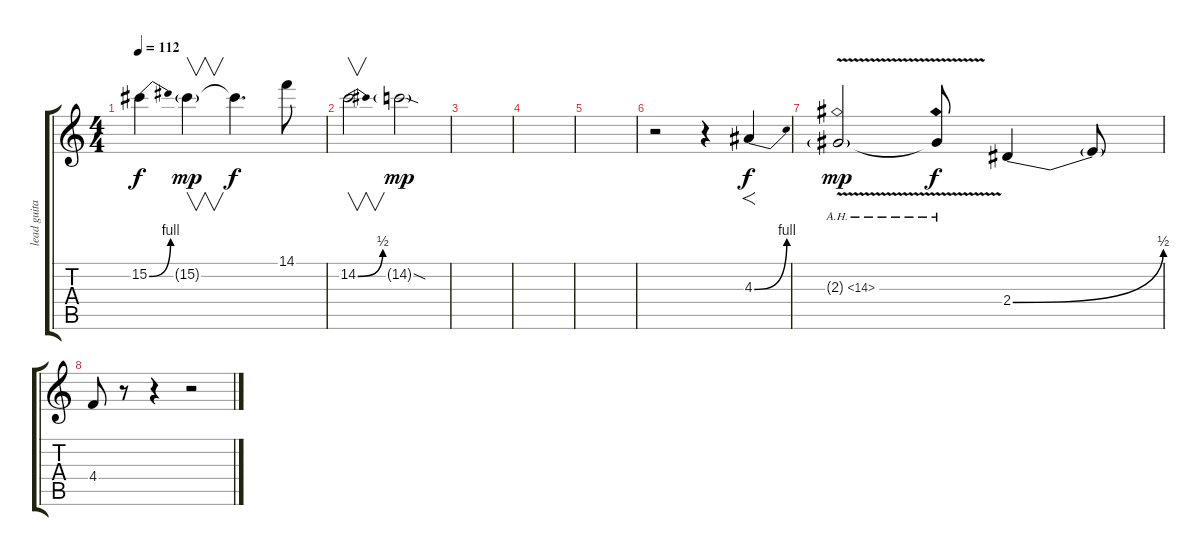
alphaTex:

\track ("lead guitar" "lead guita") {instrument distortionguitar}
\staff {score tabs}
\tuning (Eb4 Bb3 Gb3 Db3 Ab2 Eb2) {hide}
\ts (4 4)
\tempo 112
\clef g2
\ks c
15.2{be (bend 0 0 60 4)}.4{dy f} 15.2{g}.4{v dy mp} 15.2{t}.4{d dy f} 14.1.8 |
14.2{be (bend 0 0 60 2)}.2{v} 14.2{sod g}.2{dy mp} |
|
|
|
r.2 r.4 4.3{be (bend 0 0 60 4)}.4{f dy f} |
2.3{ah 12 v g}.2{dy mp} 2.3{ah 12 v t}.8{dy f} 2.4{be (bend 0 0 60 2)}.4 2.4{t}.8 |
4.4.8 r.8 r.4 r.2
